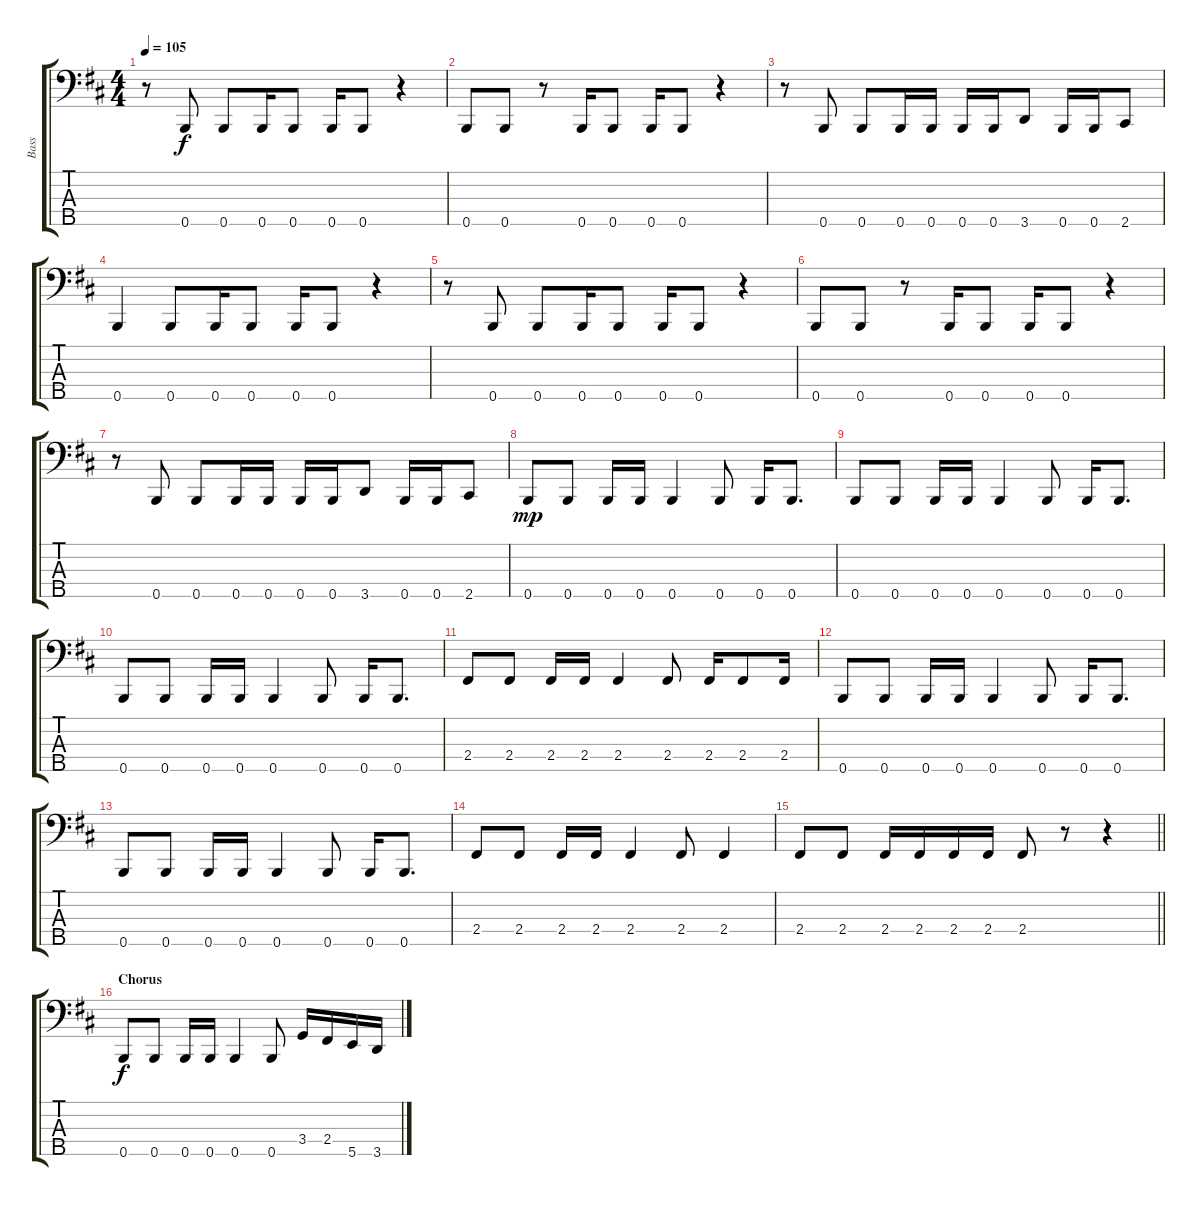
\track ("Bass" "Bass") {instrument electricbassfinger}
\staff {score tabs}
\tuning (G2 D2 A1 E1 B0) {hide}
\ts (4 4)
\tempo 105
\clef f4
\ks d
r.8{dy f} 0.5.8 0.5.8 0.5.16 0.5.8 0.5.16 0.5.8 r.4 |
0.5.8 0.5.8 r.8 0.5.16 0.5.8 0.5.16 0.5.8 r.4 |
r.8 0.5.8 0.5.8 0.5.16 0.5.16 0.5.16 0.5.16 3.5.8 0.5.16 0.5.16 2.5.8 |
0.5.4 0.5.8 0.5.16 0.5.8 0.5.16 0.5.8 r.4 |
r.8 0.5.8 0.5.8 0.5.16 0.5.8 0.5.16 0.5.8 r.4 |
0.5.8 0.5.8 r.8 0.5.16 0.5.8 0.5.16 0.5.8 r.4 |
r.8 0.5.8 0.5.8 0.5.16 0.5.16 0.5.16 0.5.16 3.5.8 0.5.16 0.5.16 2.5.8 |
0.5.8{dy mp} 0.5.8 0.5.16 0.5.16 0.5.4 0.5.8 0.5.16 0.5.8{d} |
0.5.8 0.5.8 0.5.16 0.5.16 0.5.4 0.5.8 0.5.16 0.5.8{d} |
0.5.8 0.5.8 0.5.16 0.5.16 0.5.4 0.5.8 0.5.16 0.5.8{d} |
2.4.8 2.4.8 2.4.16 2.4.16 2.4.4 2.4.8 2.4.16 2.4.8 2.4.16 |
0.5.8 0.5.8 0.5.16 0.5.16 0.5.4 0.5.8 0.5.16 0.5.8{d} |
0.5.8 0.5.8 0.5.16 0.5.16 0.5.4 0.5.8 0.5.16 0.5.8{d} |
2.4.8 2.4.8 2.4.16 2.4.16 2.4.4 2.4.8 2.4.4 |
\barLineRight lightlight
2.4.8 2.4.8 2.4.16 2.4.16 2.4.16 2.4.16 2.4.8 r.8 r.4 |
\section ("" "Chorus")
0.5.8{dy f} 0.5.8 0.5.16 0.5.16 0.5.4 0.5.8 3.4.16 2.4.16 5.5.16 3.5.16
